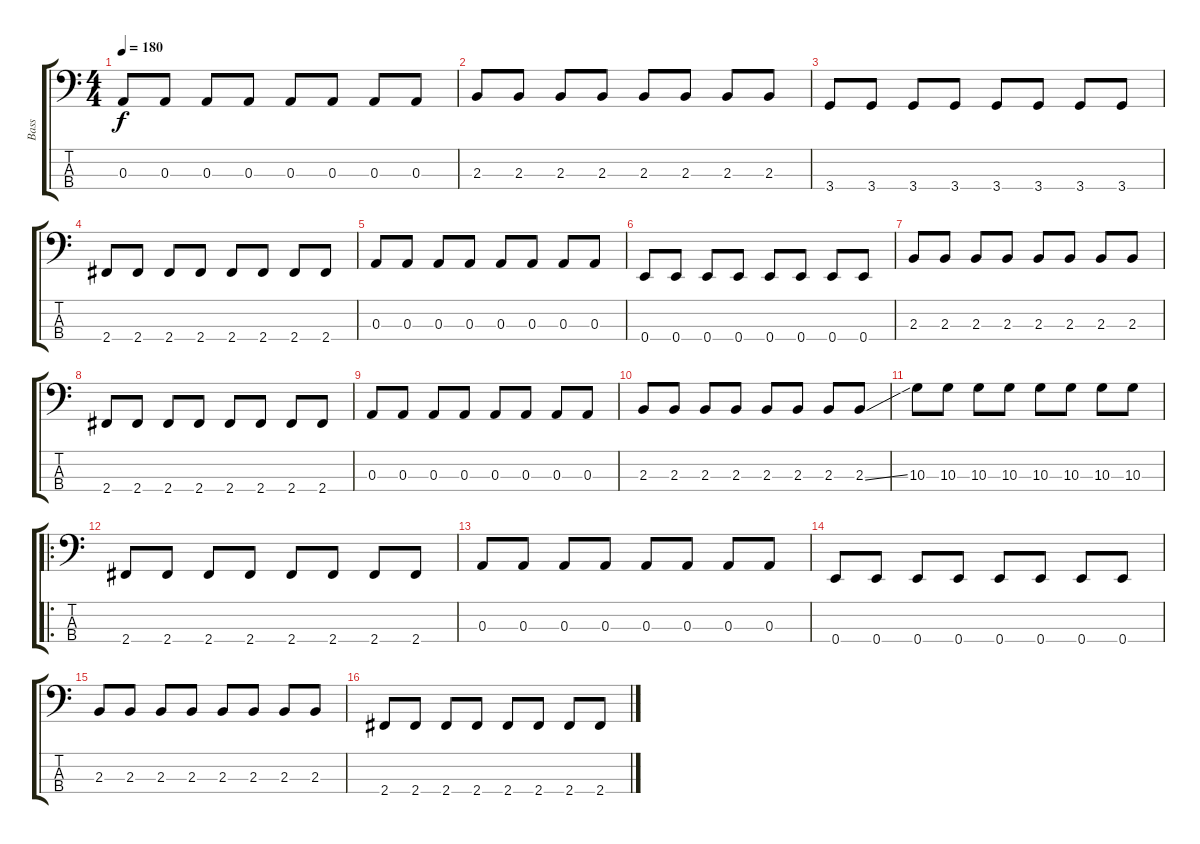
\track ("Bass" "Bass") {instrument electricbassfinger}
\staff {score tabs}
\tuning (G2 D2 A1 E1) {hide}
\ts (4 4)
\tempo 180
\clef f4
\ks c
0.3.8{dy f} 0.3.8 0.3.8 0.3.8 0.3.8 0.3.8 0.3.8 0.3.8 |
2.3.8 2.3.8 2.3.8 2.3.8 2.3.8 2.3.8 2.3.8 2.3.8 |
3.4.8 3.4.8 3.4.8 3.4.8 3.4.8 3.4.8 3.4.8 3.4.8 |
2.4.8 2.4.8 2.4.8 2.4.8 2.4.8 2.4.8 2.4.8 2.4.8 |
0.3.8 0.3.8 0.3.8 0.3.8 0.3.8 0.3.8 0.3.8 0.3.8 |
0.4.8 0.4.8 0.4.8 0.4.8 0.4.8 0.4.8 0.4.8 0.4.8 |
2.3.8 2.3.8 2.3.8 2.3.8 2.3.8 2.3.8 2.3.8 2.3.8 |
2.4.8 2.4.8 2.4.8 2.4.8 2.4.8 2.4.8 2.4.8 2.4.8 |
0.3.8 0.3.8 0.3.8 0.3.8 0.3.8 0.3.8 0.3.8 0.3.8 |
2.3.8 2.3.8 2.3.8 2.3.8 2.3.8 2.3.8 2.3.8 2.3{ss}.8 |
10.3.8 10.3.8 10.3.8 10.3.8 10.3.8 10.3.8 10.3.8 10.3.8 |
\ro
2.4.8 2.4.8 2.4.8 2.4.8 2.4.8 2.4.8 2.4.8 2.4.8 |
0.3.8 0.3.8 0.3.8 0.3.8 0.3.8 0.3.8 0.3.8 0.3.8 |
0.4.8 0.4.8 0.4.8 0.4.8 0.4.8 0.4.8 0.4.8 0.4.8 |
2.3.8 2.3.8 2.3.8 2.3.8 2.3.8 2.3.8 2.3.8 2.3.8 |
2.4.8 2.4.8 2.4.8 2.4.8 2.4.8 2.4.8 2.4.8 2.4.8
